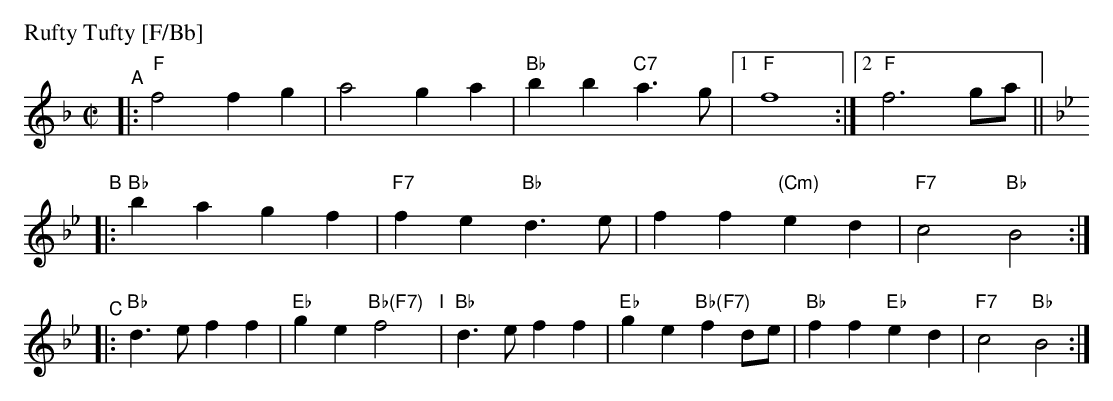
X:1
P: Rufty Tufty [F/Bb]
M: C|
L: 1/4
K: F
"^A"|: "F"f2 fg | a2 ga | "Bb"bb "C7"a>g |1 "F"f4 :|2 "F"f3 g/a/ ||
K: Bb
"^B"|: "Bb"ba gf | "F7"fe "Bb"d>e | ff "(Cm)"ed | "F7"c2 "Bb"B2 :|
"^C"|: "Bb"d>e ff | "Eb"ge "Bb(F7)"f2 \
"I" |  "Bb"d>e ff | "Eb"ge "Bb(F7)"fd/e/ | "Bb"ff "Eb"ed | "F7"c2 "Bb"B2 :|
